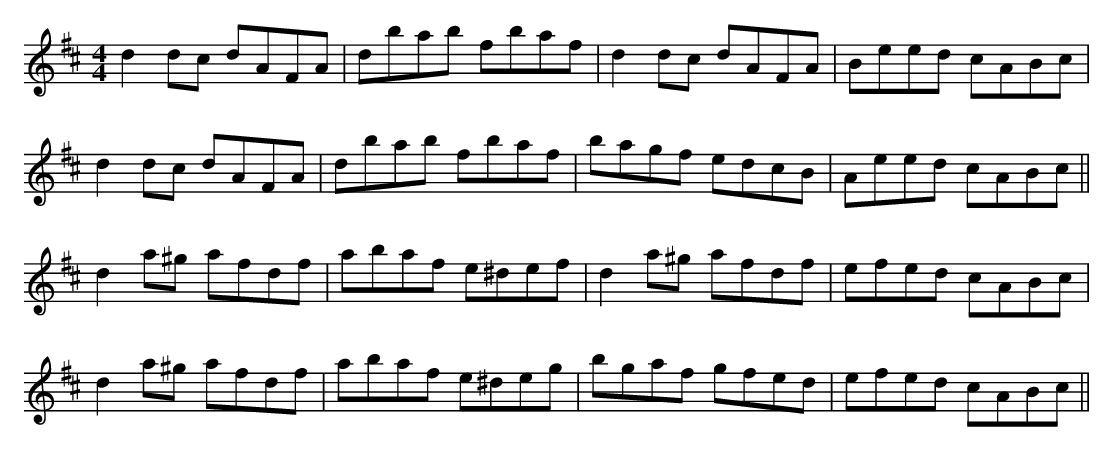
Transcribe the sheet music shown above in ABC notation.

X:1
M:4/4
K:D
d2dc dAFA|dbab fbaf|d2dc dAFA|Beed cABc|
d2dc dAFA|dbab fbaf|bagf edcB|Aeed cABc||
d2a^g afdf|abaf e^def|d2a^g afdf|efed cABc|
d2 a^g afdf|abaf e^deg|bgaf gfed|efed cABc||
